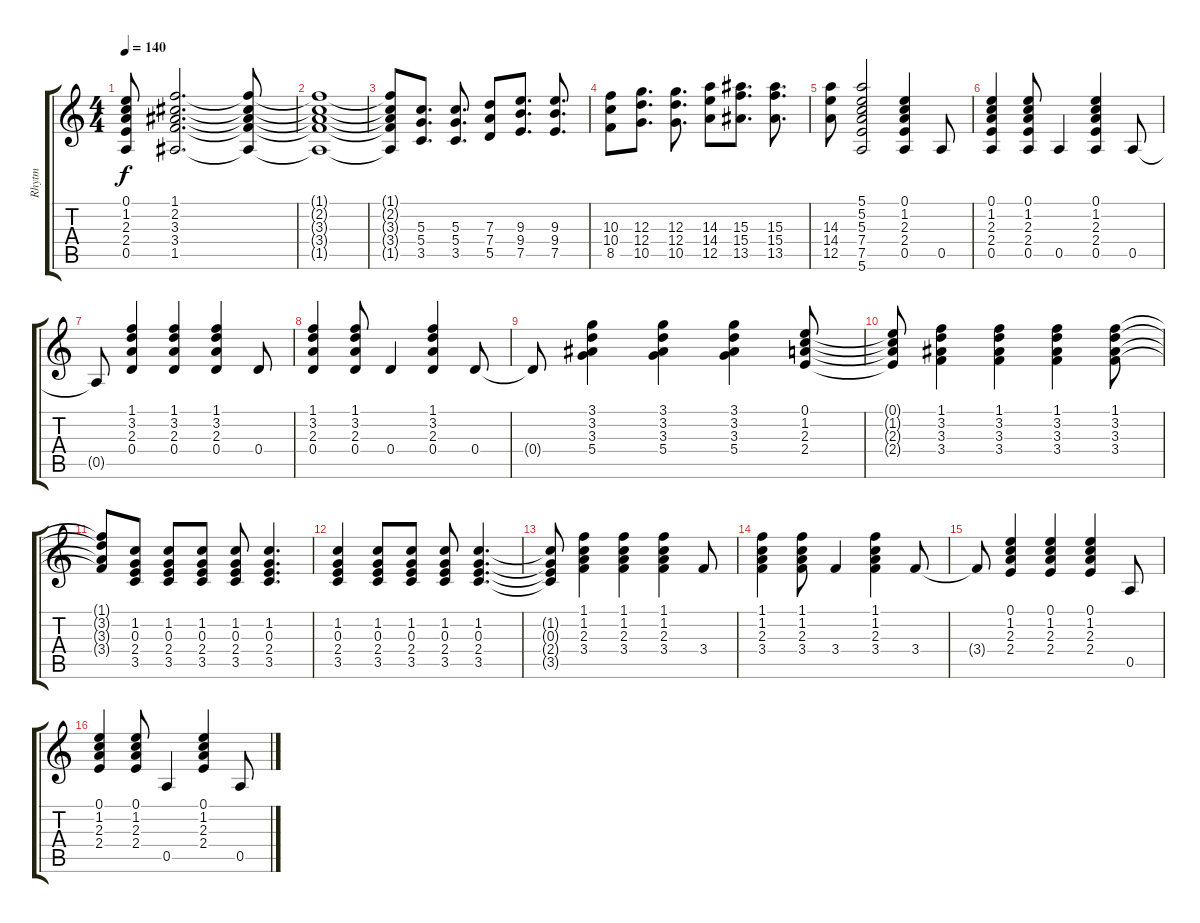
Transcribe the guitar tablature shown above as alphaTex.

\track ("Rhytm" "Rhytm") {instrument acousticguitarsteel}
\staff {score tabs}
\tuning (E4 B3 G3 D3 A2 E2) {hide}
\ts (4 4)
\tempo 140
\clef g2
\ks c
(0.1{t} 1.2{t} 2.3{t} 2.4{t} 0.5{t}).8{dy f} (1.1 2.2 3.3 3.4 1.5).2{d} (1.1{t} 2.2{t} 3.3{t} 3.4{t} 1.5{t}).8 |
(1.1{t} 2.2{t} 3.3{t} 3.4{t} 1.5{t}).1 |
(1.1{t} 2.2{t} 3.3{t} 3.4{t} 1.5{t}).8 (5.3 5.4 3.5).8{d} (5.3 5.4 3.5).8{d} (7.3 7.4 5.5).8 (9.3 9.4 7.5).8{d} (9.3 9.4 7.5).8{d} |
(10.3 10.4 8.5).8 (12.3 12.4 10.5).8{d} (12.3 12.4 10.5).8{d} (14.3 14.4 12.5).8 (15.3 15.4 13.5).8{d} (15.3 15.4 13.5).8{d} |
(14.3 14.4 12.5).8 (5.1 5.2 5.3 7.4 7.5 5.6).2 (0.1 1.2 2.3 2.4 0.5).4 0.5.8 |
(0.1 1.2 2.3 2.4 0.5).4 (0.1 1.2 2.3 2.4 0.5).8 0.5.4 (0.1 1.2 2.3 2.4 0.5).4 0.5.8 |
0.5{t}.8 (1.1 3.2 2.3 0.4).4 (1.1 3.2 2.3 0.4).4 (1.1 3.2 2.3 0.4).4 0.4.8 |
(1.1 3.2 2.3 0.4).4 (1.1 3.2 2.3 0.4).8 0.4.4 (1.1 3.2 2.3 0.4).4 0.4.8 |
0.4{t}.8 (3.1 3.2 3.3 5.4).4 (3.1 3.2 3.3 5.4).4 (3.1 3.2 3.3 5.4).4 (0.1 1.2 2.3 2.4).8 |
(0.1{t} 1.2{t} 2.3{t} 2.4{t}).8 (1.1 3.2 3.3 3.4).4 (1.1 3.2 3.3 3.4).4 (1.1 3.2 3.3 3.4).4 (1.1 3.2 3.3 3.4).8 |
(1.1{t} 3.2{t} 3.3{t} 3.4{t}).8 (1.2 0.3 2.4 3.5).8 (1.2 0.3 2.4 3.5).8 (1.2 0.3 2.4 3.5).8 (1.2 0.3 2.4 3.5).8 (1.2 0.3 2.4 3.5).4{d} |
(1.2 0.3 2.4 3.5).4 (1.2 0.3 2.4 3.5).8 (1.2 0.3 2.4 3.5).8 (1.2 0.3 2.4 3.5).8 (1.2 0.3 2.4 3.5).4{d} |
(1.2{t} 0.3{t} 2.4{t} 3.5{t}).8 (1.1 1.2 2.3 3.4).4 (1.1 1.2 2.3 3.4).4 (1.1 1.2 2.3 3.4).4 3.4.8 |
(1.1 1.2 2.3 3.4).4 (1.1 1.2 2.3 3.4).8 3.4.4 (1.1 1.2 2.3 3.4).4 3.4.8 |
3.4{t}.8 (0.1 1.2 2.3 2.4).4 (0.1 1.2 2.3 2.4).4 (0.1 1.2 2.3 2.4).4 0.5.8 |
(0.1 1.2 2.3 2.4).4 (0.1 1.2 2.3 2.4).8 0.5.4 (0.1 1.2 2.3 2.4).4 0.5.8
